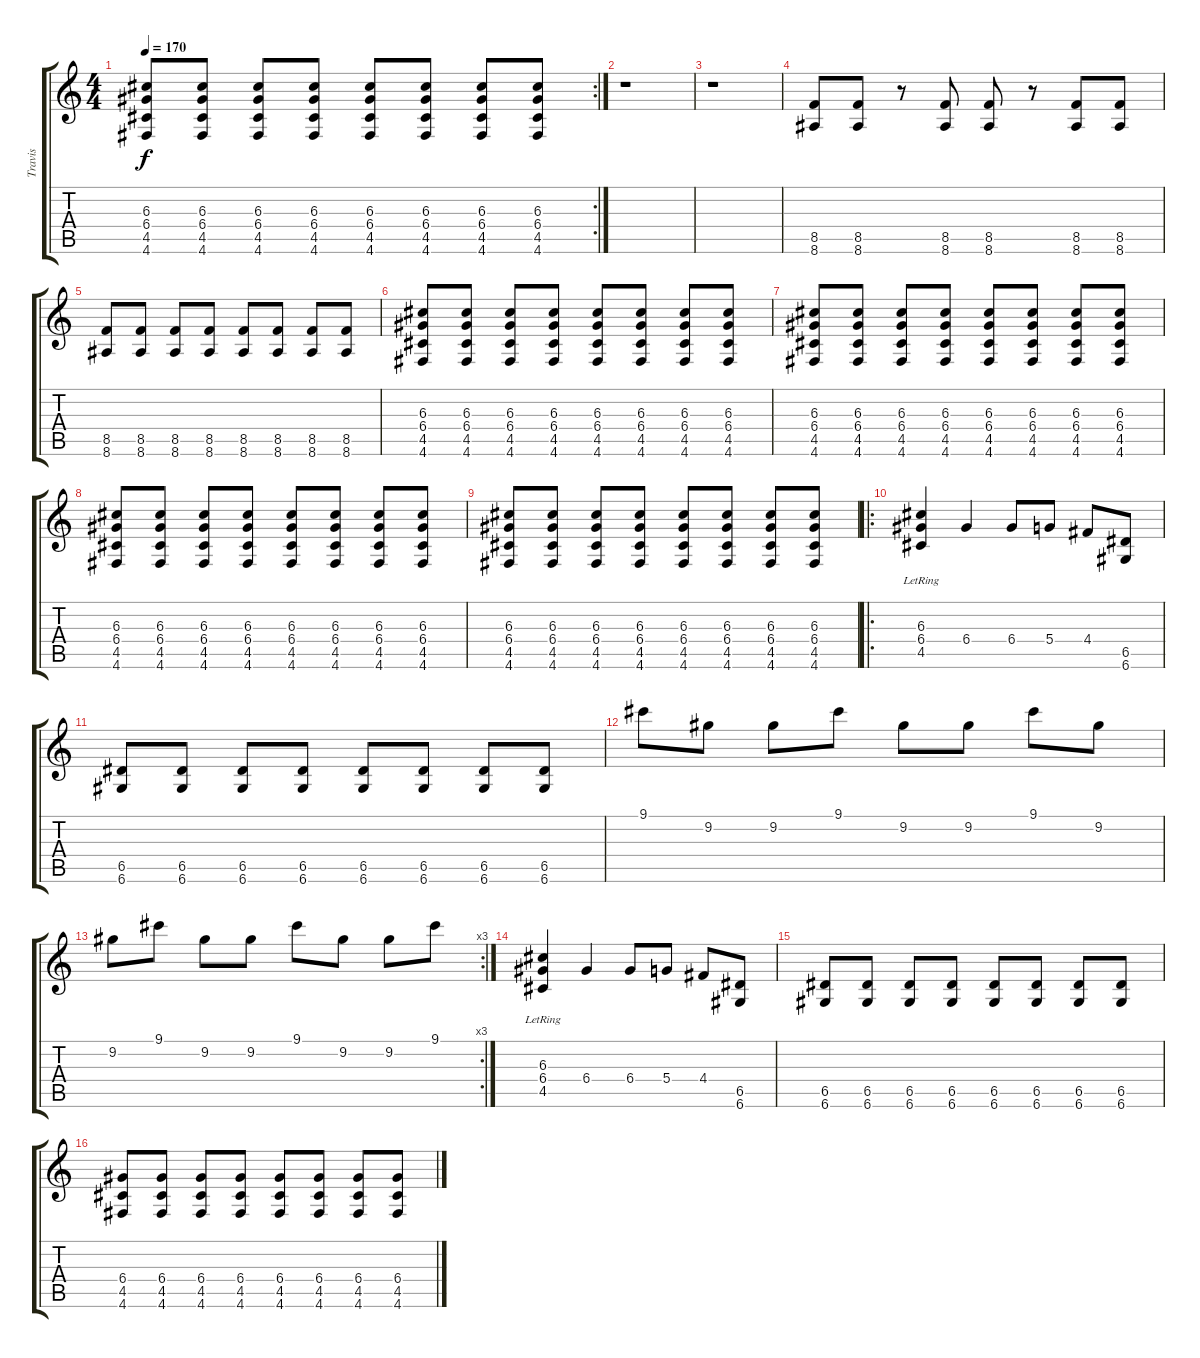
\track ("Travis" "Travis") {instrument distortionguitar}
\staff {score tabs}
\tuning (E4 B3 G3 D3 A2 D2) {hide}
\rc 2
\ts (4 4)
\tempo 170
\clef g2
\ks c
(6.3 6.4 4.5 4.6).8{dy f} (6.3 6.4 4.5 4.6).8 (6.3 6.4 4.5 4.6).8 (6.3 6.4 4.5 4.6).8 (6.3 6.4 4.5 4.6).8 (6.3 6.4 4.5 4.6).8 (6.3 6.4 4.5 4.6).8 (6.3 6.4 4.5 4.6).8 |
r.1 |
r.1 |
(8.5 8.6).8 (8.5 8.6).8 r.8 (8.5 8.6).8 (8.5 8.6).8 r.8 (8.5 8.6).8 (8.5 8.6).8 |
(8.5 8.6).8 (8.5 8.6).8 (8.5 8.6).8 (8.5 8.6).8 (8.5 8.6).8 (8.5 8.6).8 (8.5 8.6).8 (8.5 8.6).8 |
(6.3 6.4 4.5 4.6).8 (6.3 6.4 4.5 4.6).8 (6.3 6.4 4.5 4.6).8 (6.3 6.4 4.5 4.6).8 (6.3 6.4 4.5 4.6).8 (6.3 6.4 4.5 4.6).8 (6.3 6.4 4.5 4.6).8 (6.3 6.4 4.5 4.6).8 |
(6.3 6.4 4.5 4.6).8 (6.3 6.4 4.5 4.6).8 (6.3 6.4 4.5 4.6).8 (6.3 6.4 4.5 4.6).8 (6.3 6.4 4.5 4.6).8 (6.3 6.4 4.5 4.6).8 (6.3 6.4 4.5 4.6).8 (6.3 6.4 4.5 4.6).8 |
(6.3 6.4 4.5 4.6).8 (6.3 6.4 4.5 4.6).8 (6.3 6.4 4.5 4.6).8 (6.3 6.4 4.5 4.6).8 (6.3 6.4 4.5 4.6).8 (6.3 6.4 4.5 4.6).8 (6.3 6.4 4.5 4.6).8 (6.3 6.4 4.5 4.6).8 |
(6.3 6.4 4.5 4.6).8 (6.3 6.4 4.5 4.6).8 (6.3 6.4 4.5 4.6).8 (6.3 6.4 4.5 4.6).8 (6.3 6.4 4.5 4.6).8 (6.3 6.4 4.5 4.6).8 (6.3 6.4 4.5 4.6).8 (6.3 6.4 4.5 4.6).8 |
\ro
(6.3{lr} 6.4 4.5{lr}).4 6.4.4 6.4.8 5.4.8 4.4.8 (6.5 6.6).8 |
(6.5 6.6).8 (6.5 6.6).8 (6.5 6.6).8 (6.5 6.6).8 (6.5 6.6).8 (6.5 6.6).8 (6.5 6.6).8 (6.5 6.6).8 |
9.1.8 9.2.8 9.2.8 9.1.8 9.2.8 9.2.8 9.1.8 9.2.8 |
\rc 3
9.2.8 9.1.8 9.2.8 9.2.8 9.1.8 9.2.8 9.2.8 9.1.8 |
(6.3{lr} 6.4 4.5{lr}).4 6.4.4 6.4.8 5.4.8 4.4.8 (6.5 6.6).8 |
(6.5 6.6).8 (6.5 6.6).8 (6.5 6.6).8 (6.5 6.6).8 (6.5 6.6).8 (6.5 6.6).8 (6.5 6.6).8 (6.5 6.6).8 |
(6.4 4.5 4.6).8 (6.4 4.5 4.6).8 (6.4 4.5 4.6).8 (6.4 4.5 4.6).8 (6.4 4.5 4.6).8 (6.4 4.5 4.6).8 (6.4 4.5 4.6).8 (6.4 4.5 4.6).8
